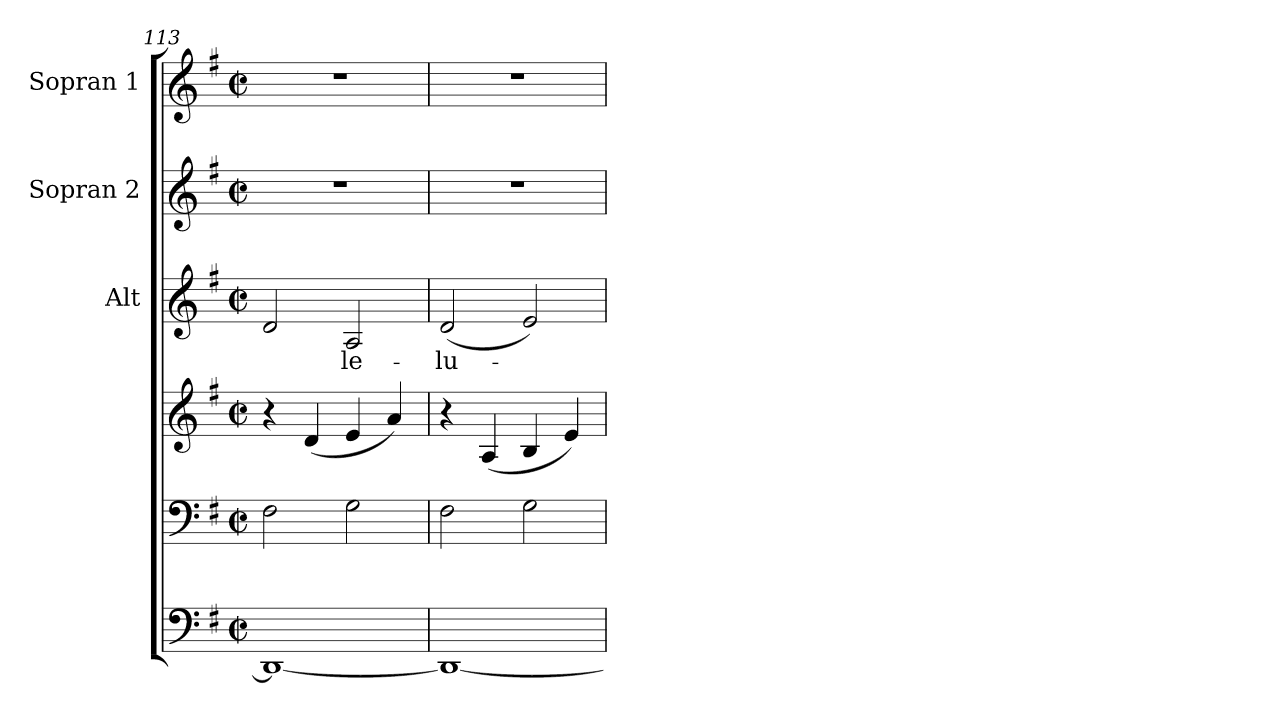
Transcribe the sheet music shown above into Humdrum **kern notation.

**kern	**kern	**kern	**kern	**text	**kern	**kern
*part5	*part4	*part4	*part3	*part3	*part2	*part1
*staff6	*staff5	*staff4	*staff3	*staff3	*staff2	*staff1
*	*	*	*I"Alt	*	*I"Sopran 2	*I"Sopran 1
*	*	*	*I'A.	*	*I'S. 2	*I'S. 1
*clefF4	*clefF4	*clefG2	*clefG2	*	*clefG2	*clefG2
*k[f#]	*k[f#]	*k[f#]	*k[f#]	*	*k[f#]	*k[f#]
*G:	*G:	*G:	*G:	*	*G:	*G:
*M2/2	*M2/2	*M2/2	*M2/2	*	*M2/2	*M2/2
*met(c|)	*met(c|)	*met(c|)	*met(c|)	*	*met(c|)	*met(c|)
=113	=113	=113	=113	=113	=113	=113
1DD_	2F#\	4r	2d/	.	1r	1r
.	.	(<4d/	.	.	.	.
!	!	!	!	!LO:LY:b	!	!
.	2G\	4e/	2A/	-le-	.	.
.	.	4a/)	.	.	.	.
=114	=114	=114	=114	=114	=114	=114
!	!	!	!	!LO:LY:b	!	!
1DD_	2F#\	4r	(<2d/	-lu-	1r	1r
.	.	(<4A/	.	.	.	.
.	2G\	4B/	2e/)	.	.	.
.	.	4e/)	.	.	.	.
=	=	=	=	=	=	=
*-	*-	*-	*-	*-	*-	*-
